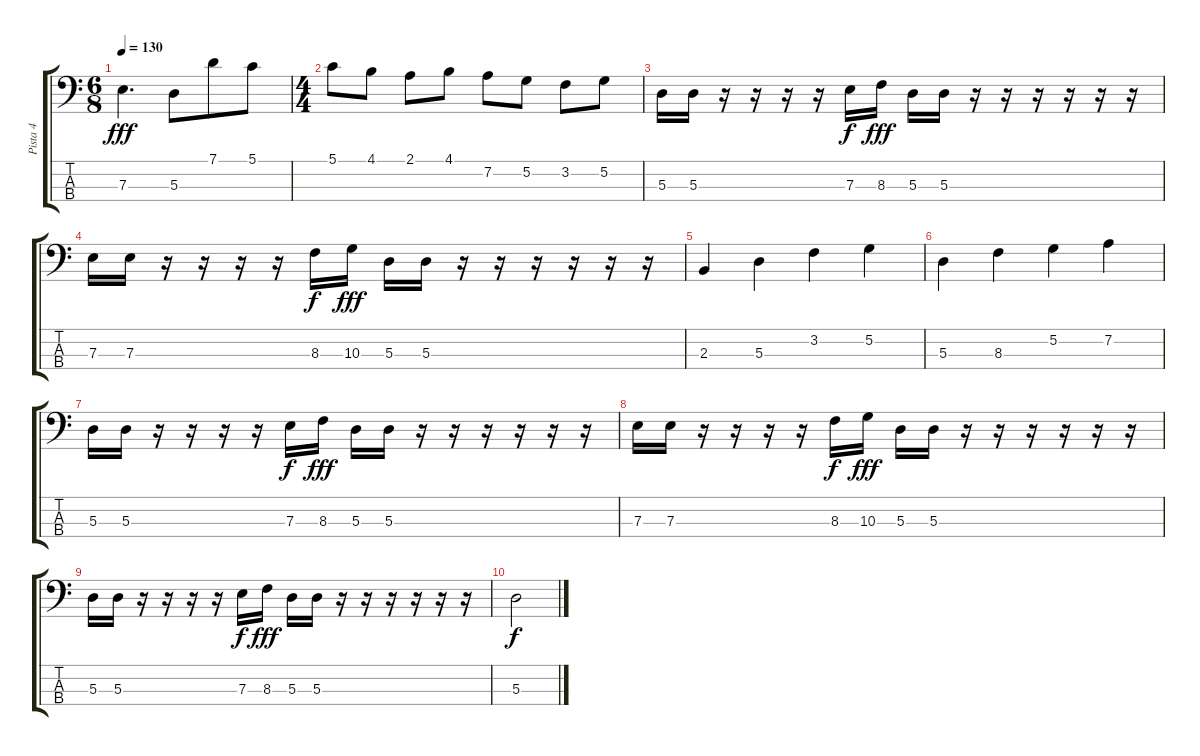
\track ("Pista 4" "Pista 4") {instrument electricbassfinger}
\staff {score tabs}
\tuning (G2 D2 A1 E1) {hide}
\ts (6 8)
\tempo 130
\clef f4
\ks c
7.3.4{d dy fff} 5.3.8 7.1.8 5.1.8 |
\ts (4 4)
5.1.8 4.1.8 2.1.8 4.1.8 7.2.8 5.2.8 3.2.8 5.2.8 |
5.3.16 5.3.16 r.16 r.16 r.16 r.16 7.3.16{dy f} 8.3.16{dy fff} 5.3.16 5.3.16 r.16 r.16 r.16 r.16 r.16 r.16 |
7.3.16 7.3.16 r.16 r.16 r.16 r.16 8.3.16{dy f} 10.3.16{dy fff} 5.3.16 5.3.16 r.16 r.16 r.16 r.16 r.16 r.16 |
2.3.4 5.3.4 3.2.4 5.2.4 |
5.3.4 8.3.4 5.2.4 7.2.4 |
5.3.16 5.3.16 r.16 r.16 r.16 r.16 7.3.16{dy f} 8.3.16{dy fff} 5.3.16 5.3.16 r.16 r.16 r.16 r.16 r.16 r.16 |
7.3.16 7.3.16 r.16 r.16 r.16 r.16 8.3.16{dy f} 10.3.16{dy fff} 5.3.16 5.3.16 r.16 r.16 r.16 r.16 r.16 r.16 |
5.3.16 5.3.16 r.16 r.16 r.16 r.16 7.3.16{dy f} 8.3.16{dy fff} 5.3.16 5.3.16 r.16 r.16 r.16 r.16 r.16 r.16 |
5.3.2{dy f}
